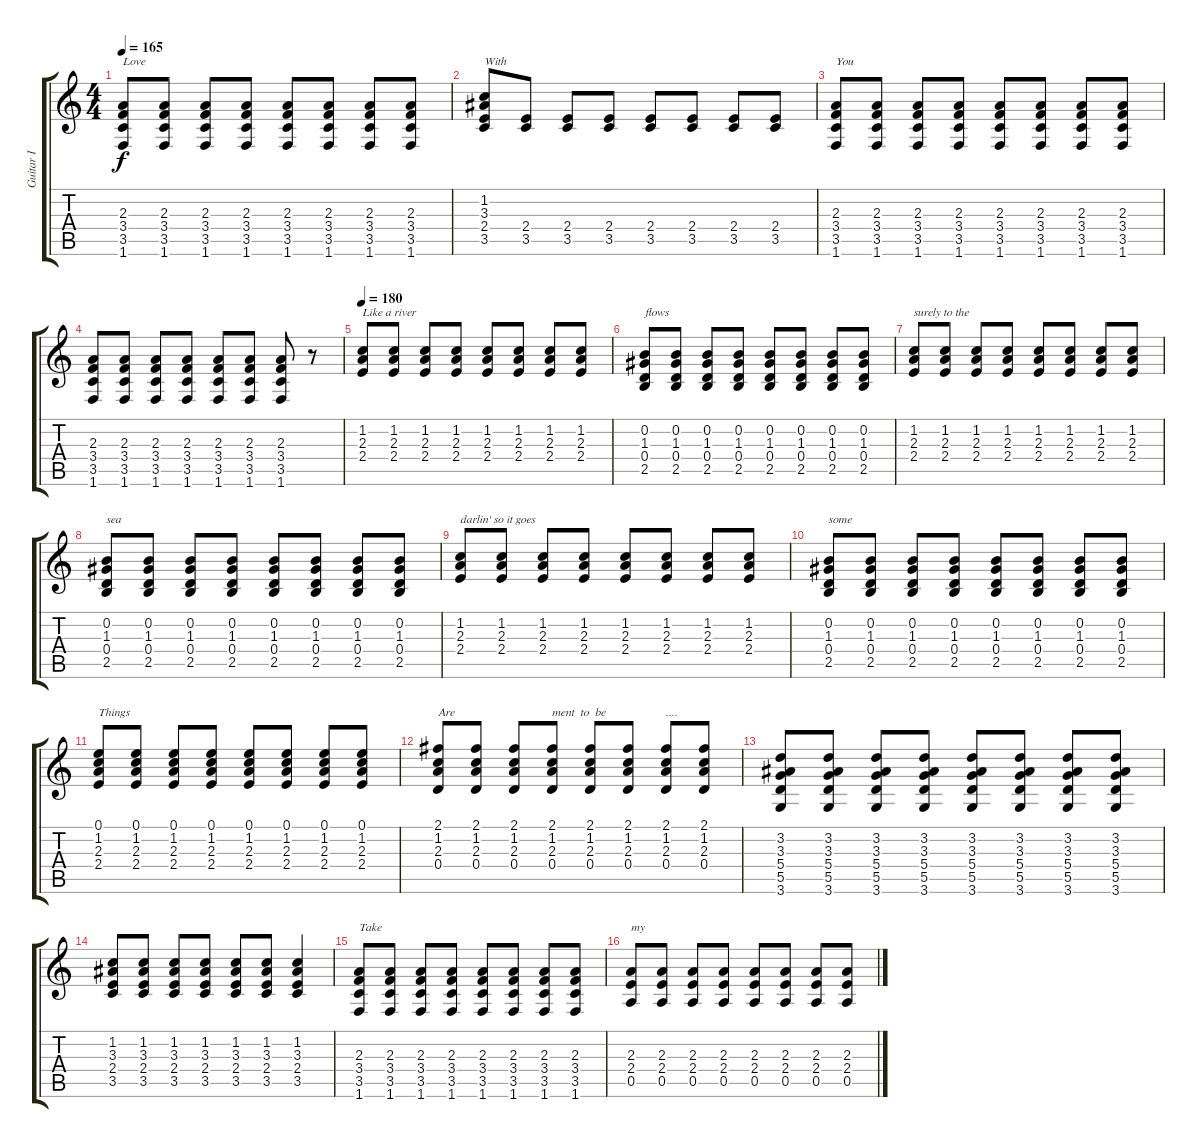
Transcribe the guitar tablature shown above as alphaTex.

\track ("Guitar I" "Guitar I") {instrument acousticguitarsteel}
\staff {score tabs}
\tuning (E4 B3 G3 D3 A2 E2) {hide}
\ts (4 4)
\tempo 165
\clef g2
\ks c
(2.3 3.4 3.5 1.6).8{txt "Love" dy f} (2.3 3.4 3.5 1.6).8 (2.3 3.4 3.5 1.6).8 (2.3 3.4 3.5 1.6).8 (2.3 3.4 3.5 1.6).8 (2.3 3.4 3.5 1.6).8 (2.3 3.4 3.5 1.6).8 (2.3 3.4 3.5 1.6).8 |
(1.2 3.3 2.4 3.5).8{txt "With"} (2.4 3.5).8 (2.4 3.5).8 (2.4 3.5).8 (2.4 3.5).8 (2.4 3.5).8 (2.4 3.5).8 (2.4 3.5).8 |
(2.3 3.4 3.5 1.6).8{txt "You"} (2.3 3.4 3.5 1.6).8 (2.3 3.4 3.5 1.6).8 (2.3 3.4 3.5 1.6).8 (2.3 3.4 3.5 1.6).8 (2.3 3.4 3.5 1.6).8 (2.3 3.4 3.5 1.6).8 (2.3 3.4 3.5 1.6).8 |
(2.3 3.4 3.5 1.6).8 (2.3 3.4 3.5 1.6).8 (2.3 3.4 3.5 1.6).8 (2.3 3.4 3.5 1.6).8 (2.3 3.4 3.5 1.6).8 (2.3 3.4 3.5 1.6).8 (2.3 3.4 3.5 1.6).8 r.8 |
\tempo 180
(1.2 2.3 2.4).8{txt "Like a river " volume 7 instrument distortionguitar} (1.2 2.3 2.4).8 (1.2 2.3 2.4).8 (1.2 2.3 2.4).8 (1.2 2.3 2.4).8 (1.2 2.3 2.4).8 (1.2 2.3 2.4).8 (1.2 2.3 2.4).8 |
(0.2 1.3 0.4 2.5).8{txt "flows"} (0.2 1.3 0.4 2.5).8 (0.2 1.3 0.4 2.5).8 (0.2 1.3 0.4 2.5).8 (0.2 1.3 0.4 2.5).8 (0.2 1.3 0.4 2.5).8 (0.2 1.3 0.4 2.5).8 (0.2 1.3 0.4 2.5).8 |
(1.2 2.3 2.4).8{txt "surely to the"} (1.2 2.3 2.4).8 (1.2 2.3 2.4).8 (1.2 2.3 2.4).8 (1.2 2.3 2.4).8 (1.2 2.3 2.4).8 (1.2 2.3 2.4).8 (1.2 2.3 2.4).8 |
(0.2 1.3 0.4 2.5).8{txt "sea"} (0.2 1.3 0.4 2.5).8 (0.2 1.3 0.4 2.5).8 (0.2 1.3 0.4 2.5).8 (0.2 1.3 0.4 2.5).8 (0.2 1.3 0.4 2.5).8 (0.2 1.3 0.4 2.5).8 (0.2 1.3 0.4 2.5).8 |
(1.2 2.3 2.4).8{txt "darlin' so it goes "} (1.2 2.3 2.4).8 (1.2 2.3 2.4).8 (1.2 2.3 2.4).8 (1.2 2.3 2.4).8 (1.2 2.3 2.4).8 (1.2 2.3 2.4).8 (1.2 2.3 2.4).8 |
(0.2 1.3 0.4 2.5).8{txt "some"} (0.2 1.3 0.4 2.5).8 (0.2 1.3 0.4 2.5).8 (0.2 1.3 0.4 2.5).8 (0.2 1.3 0.4 2.5).8 (0.2 1.3 0.4 2.5).8 (0.2 1.3 0.4 2.5).8 (0.2 1.3 0.4 2.5).8 |
(0.1 1.2 2.3 2.4).8{txt "Things" volume 10} (0.1 1.2 2.3 2.4).8 (0.1 1.2 2.3 2.4).8 (0.1 1.2 2.3 2.4).8 (0.1 1.2 2.3 2.4).8 (0.1 1.2 2.3 2.4).8 (0.1 1.2 2.3 2.4).8 (0.1 1.2 2.3 2.4).8 |
(2.1 1.2 2.3 0.4).8{txt "Are"} (2.1 1.2 2.3 0.4).8 (2.1 1.2 2.3 0.4).8 (2.1 1.2 2.3 0.4).8{txt "ment  to  be"} (2.1 1.2 2.3 0.4).8 (2.1 1.2 2.3 0.4).8 (2.1 1.2 2.3 0.4).8{txt "...."} (2.1 1.2 2.3 0.4).8 |
(3.2 3.3 5.4 5.5 3.6).8 (3.2 3.3 5.4 5.5 3.6).8 (3.2 3.3 5.4 5.5 3.6).8 (3.2 3.3 5.4 5.5 3.6).8 (3.2 3.3 5.4 5.5 3.6).8 (3.2 3.3 5.4 5.5 3.6).8 (3.2 3.3 5.4 5.5 3.6).8 (3.2 3.3 5.4 5.5 3.6).8 |
(1.2 3.3 2.4 3.5).8 (1.2 3.3 2.4 3.5).8 (1.2 3.3 2.4 3.5).8 (1.2 3.3 2.4 3.5).8 (1.2 3.3 2.4 3.5).8 (1.2 3.3 2.4 3.5).8 (1.2 3.3 2.4 3.5).4 |
(2.3 3.4 3.5 1.6).8{txt "Take " volume 13 instrument distortionguitar} (2.3 3.4 3.5 1.6).8 (2.3 3.4 3.5 1.6).8 (2.3 3.4 3.5 1.6).8 (2.3 3.4 3.5 1.6).8 (2.3 3.4 3.5 1.6).8 (2.3 3.4 3.5 1.6).8 (2.3 3.4 3.5 1.6).8 |
(2.3 2.4 0.5).8{txt "my"} (2.3 2.4 0.5).8 (2.3 2.4 0.5).8 (2.3 2.4 0.5).8 (2.3 2.4 0.5).8 (2.3 2.4 0.5).8 (2.3 2.4 0.5).8 (2.3 2.4 0.5).8
